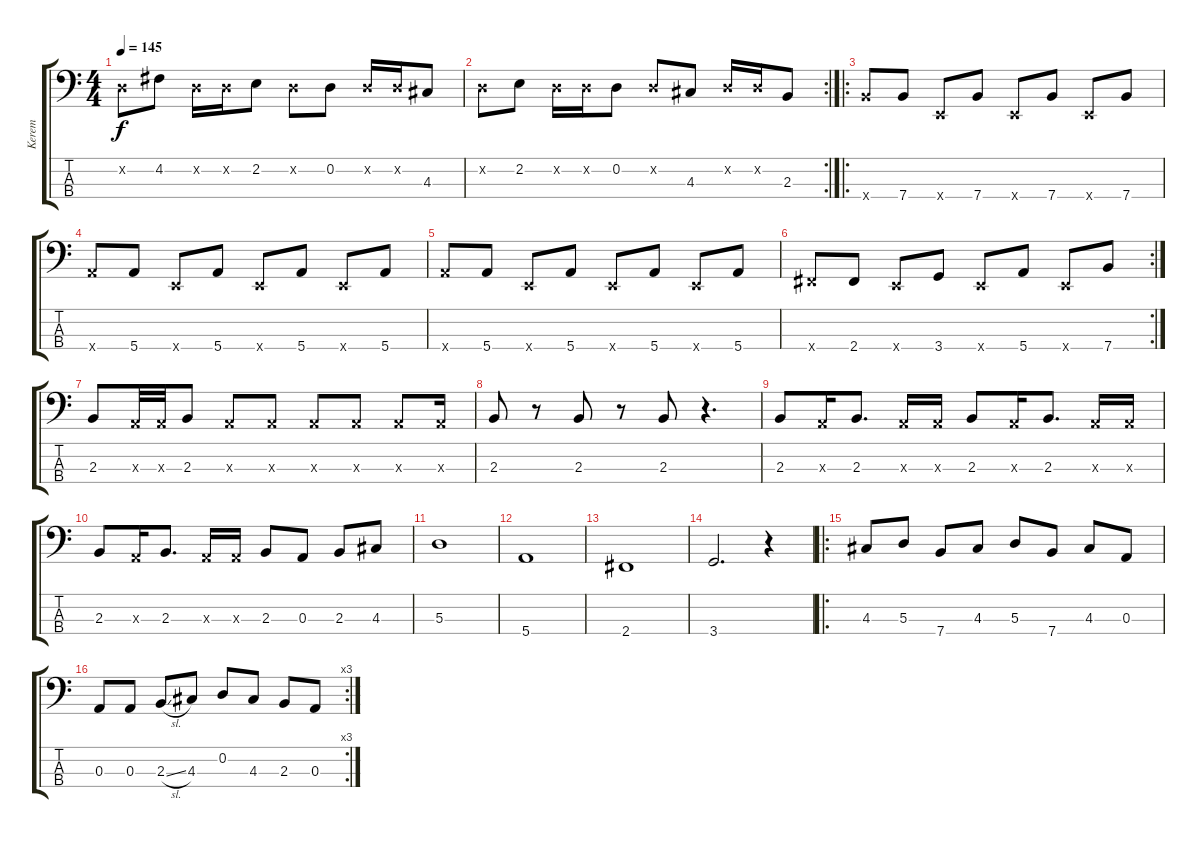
\track ("Kerem" "Kerem") {instrument electricbasspick}
\staff {score tabs}
\tuning (G2 D2 A1 E1) {hide}
\ts (4 4)
\tempo 145
\clef f4
\ks c
0.2{x}.8{dy f} 4.2.8 0.2{x}.16 0.2{x}.16 2.2.8 0.2{x}.8 0.2.8 0.2{x}.16 0.2{x}.16 4.3.8 |
\rc 2
0.2{x}.8 2.2.8 0.2{x}.16 0.2{x}.16 0.2.8 0.2{x}.8 4.3.8 0.2{x}.16 0.2{x}.16 2.3.8 |
\ro
7.4{x}.8 7.4.8 0.4{x}.8 7.4.8 0.4{x}.8 7.4.8 0.4{x}.8 7.4.8 |
5.4{x}.8 5.4.8 0.4{x}.8 5.4.8 0.4{x}.8 5.4.8 0.4{x}.8 5.4.8 |
5.4{x}.8 5.4.8 0.4{x}.8 5.4.8 0.4{x}.8 5.4.8 0.4{x}.8 5.4.8 |
\rc 2
2.4{x}.8 2.4.8 0.4{x}.8 3.4.8 0.4{x}.8 5.4.8 0.4{x}.8 7.4.8 |
2.3.8 0.3{x}.32 0.3{x}.32 2.3.8 0.3{x}.8 0.3{x}.8 0.3{x}.8 0.3{x}.8 0.3{x}.8 0.3{x}.16 |
2.3.8 r.8 2.3.8 r.8 2.3.8 r.4{d} |
2.3.8 0.3{x}.16 2.3.8{d} 0.3{x}.16 0.3{x}.16 2.3.8 0.3{x}.16 2.3.8{d} 0.3{x}.16 0.3{x}.16 |
2.3.8 0.3{x}.16 2.3.8{d} 0.3{x}.16 0.3{x}.16 2.3.8 0.3.8 2.3.8 4.3.8 |
5.3.1 |
5.4.1 |
2.4.1 |
3.4.2{d} r.4 |
\ro
4.3.8 5.3.8 7.4.8 4.3.8 5.3.8 7.4.8 4.3.8 0.3.8 |
\rc 3
0.3.8 0.3.8 2.3{sl}.8 4.3.8 0.2.8 4.3.8 2.3.8 0.3.8
